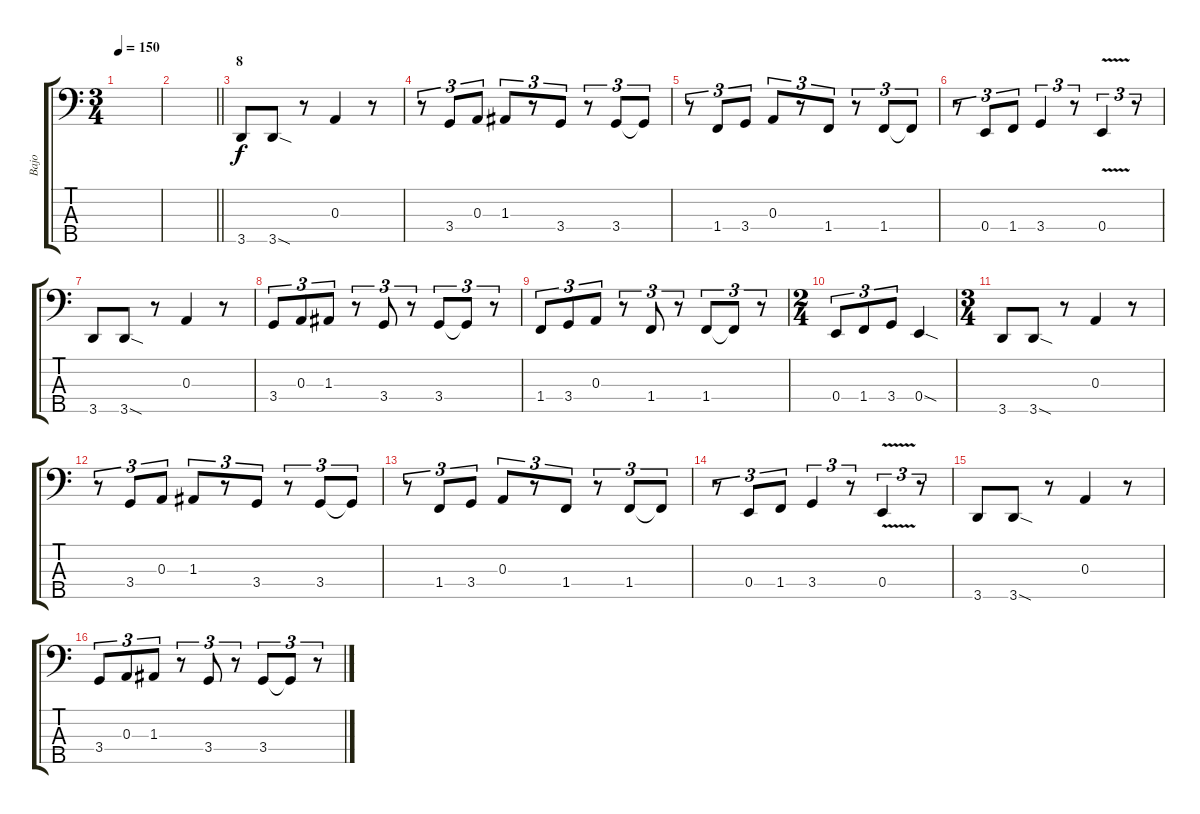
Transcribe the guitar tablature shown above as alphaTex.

\track ("Bajo" "Bajo") {instrument fretlessbass}
\staff {score tabs}
\tuning (G2 D2 A1 E1 B0) {hide}
\ts (3 4)
\tempo 150
\clef f4
\ks c
|
\barLineRight lightlight
|
\section ("" "8")
3.5.8 3.5{sod}.8 r.8 0.3.4 r.8 |
r.8{tu (3 2)} 3.4.8{tu (3 2)} 0.3.8{tu (3 2)} 1.3.8{tu (3 2)} r.8{tu (3 2)} 3.4.8{tu (3 2)} r.8{tu (3 2)} 3.4.8{tu (3 2)} 3.4{t}.8{tu (3 2)} |
r.8{tu (3 2)} 1.4.8{tu (3 2)} 3.4.8{tu (3 2)} 0.3.8{tu (3 2)} r.8{tu (3 2)} 1.4.8{tu (3 2)} r.8{tu (3 2)} 1.4.8{tu (3 2)} 1.4{t}.8{tu (3 2)} |
r.8{tu (3 2)} 0.4.8{tu (3 2)} 1.4.8{tu (3 2)} 3.4.4{tu (3 2)} r.8{tu (3 2)} 0.4{v}.4{tu (3 2)} r.8{tu (3 2)} |
3.5.8 3.5{sod}.8 r.8 0.3.4 r.8 |
3.4.8{tu (3 2)} 0.3.8{tu (3 2)} 1.3.8{tu (3 2)} r.8{tu (3 2)} 3.4.8{tu (3 2)} r.8{tu (3 2)} 3.4.8{tu (3 2)} 3.4{t}.8{tu (3 2)} r.8{tu (3 2)} |
1.4.8{tu (3 2)} 3.4.8{tu (3 2)} 0.3.8{tu (3 2)} r.8{tu (3 2)} 1.4.8{tu (3 2)} r.8{tu (3 2)} 1.4.8{tu (3 2)} 1.4{t}.8{tu (3 2)} r.8{tu (3 2)} |
\ts (2 4)
0.4.8{tu (3 2)} 1.4.8{tu (3 2)} 3.4.8{tu (3 2)} 0.4{sod}.4 |
\ts (3 4)
3.5.8 3.5{sod}.8 r.8 0.3.4 r.8 |
r.8{tu (3 2)} 3.4.8{tu (3 2)} 0.3.8{tu (3 2)} 1.3.8{tu (3 2)} r.8{tu (3 2)} 3.4.8{tu (3 2)} r.8{tu (3 2)} 3.4.8{tu (3 2)} 3.4{t}.8{tu (3 2)} |
r.8{tu (3 2)} 1.4.8{tu (3 2)} 3.4.8{tu (3 2)} 0.3.8{tu (3 2)} r.8{tu (3 2)} 1.4.8{tu (3 2)} r.8{tu (3 2)} 1.4.8{tu (3 2)} 1.4{t}.8{tu (3 2)} |
r.8{tu (3 2)} 0.4.8{tu (3 2)} 1.4.8{tu (3 2)} 3.4.4{tu (3 2)} r.8{tu (3 2)} 0.4{v}.4{tu (3 2)} r.8{tu (3 2)} |
3.5.8 3.5{sod}.8 r.8 0.3.4 r.8 |
3.4.8{tu (3 2)} 0.3.8{tu (3 2)} 1.3.8{tu (3 2)} r.8{tu (3 2)} 3.4.8{tu (3 2)} r.8{tu (3 2)} 3.4.8{tu (3 2)} 3.4{t}.8{tu (3 2)} r.8{tu (3 2)}
